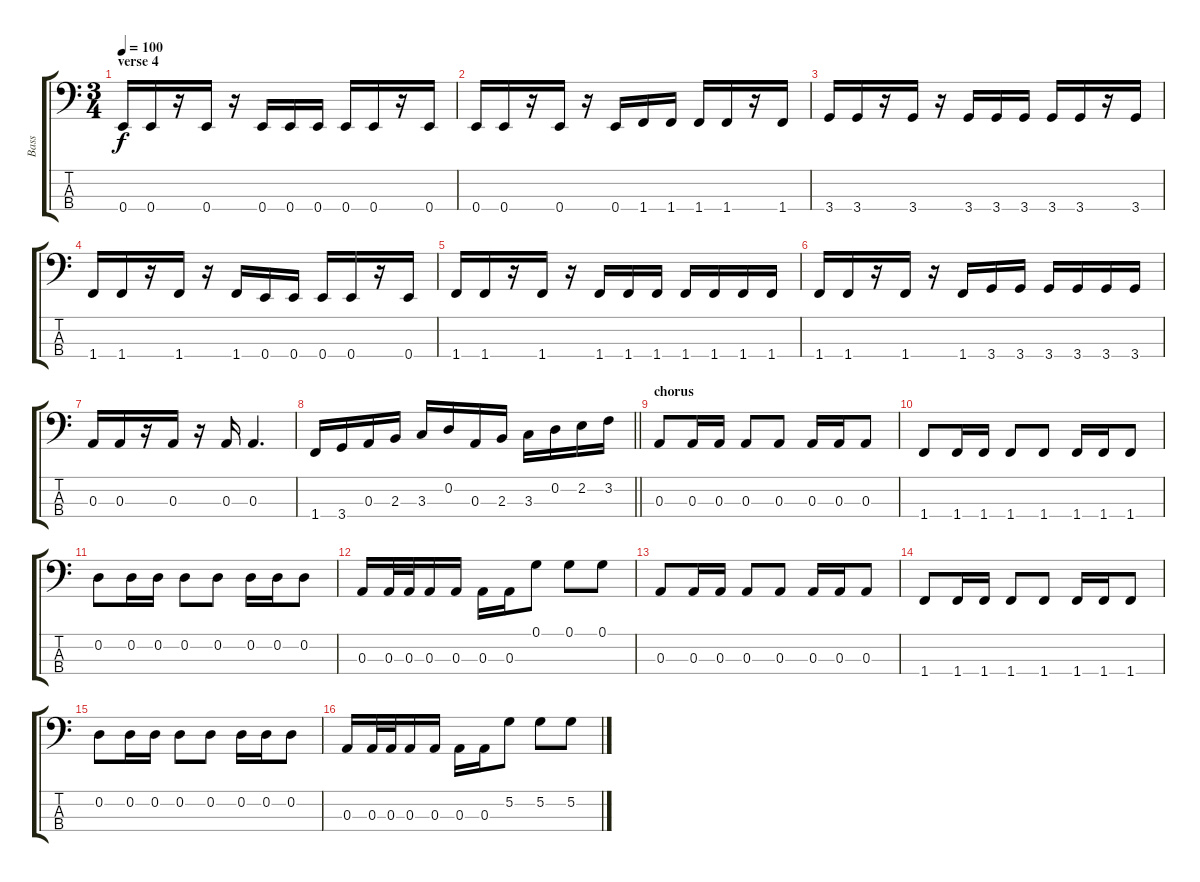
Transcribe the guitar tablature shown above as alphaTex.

\track ("Bass" "Bass") {instrument electricbassfinger}
\staff {score tabs}
\tuning (G2 D2 A1 E1) {hide}
\ts (3 4)
\section ("" "verse 4")
\tempo 100
\clef f4
\ks c
0.4.16{dy f} 0.4.16 r.16 0.4.16 r.16 0.4.16 0.4.16 0.4.16 0.4.16 0.4.16 r.16 0.4.16 |
0.4.16 0.4.16 r.16 0.4.16 r.16 0.4.16 1.4.16 1.4.16 1.4.16 1.4.16 r.16 1.4.16 |
3.4.16 3.4.16 r.16 3.4.16 r.16 3.4.16 3.4.16 3.4.16 3.4.16 3.4.16 r.16 3.4.16 |
1.4.16 1.4.16 r.16 1.4.16 r.16 1.4.16 0.4.16 0.4.16 0.4.16 0.4.16 r.16 0.4.16 |
1.4.16 1.4.16 r.16 1.4.16 r.16 1.4.16 1.4.16 1.4.16 1.4.16 1.4.16 1.4.16 1.4.16 |
1.4.16 1.4.16 r.16 1.4.16 r.16 1.4.16 3.4.16 3.4.16 3.4.16 3.4.16 3.4.16 3.4.16 |
0.3.16 0.3.16 r.16 0.3.16 r.16 0.3.16 0.3.4{d} |
\barLineRight lightlight
1.4.16 3.4.16 0.3.16 2.3.16 3.3.16 0.2.16 0.3.16 2.3.16 3.3.16 0.2.16 2.2.16 3.2.16 |
\section ("" "chorus")
0.3.8 0.3.16 0.3.16 0.3.8 0.3.8 0.3.16 0.3.16 0.3.8 |
1.4.8 1.4.16 1.4.16 1.4.8 1.4.8 1.4.16 1.4.16 1.4.8 |
0.2.8 0.2.16 0.2.16 0.2.8 0.2.8 0.2.16 0.2.16 0.2.8 |
0.3.16 0.3.32 0.3.32 0.3.16 0.3.16 0.3.16 0.3.16 0.1.8 0.1.8 0.1.8 |
0.3.8 0.3.16 0.3.16 0.3.8 0.3.8 0.3.16 0.3.16 0.3.8 |
1.4.8 1.4.16 1.4.16 1.4.8 1.4.8 1.4.16 1.4.16 1.4.8 |
0.2.8 0.2.16 0.2.16 0.2.8 0.2.8 0.2.16 0.2.16 0.2.8 |
0.3.16 0.3.32 0.3.32 0.3.16 0.3.16 0.3.16 0.3.16 5.2.8 5.2.8 5.2.8
